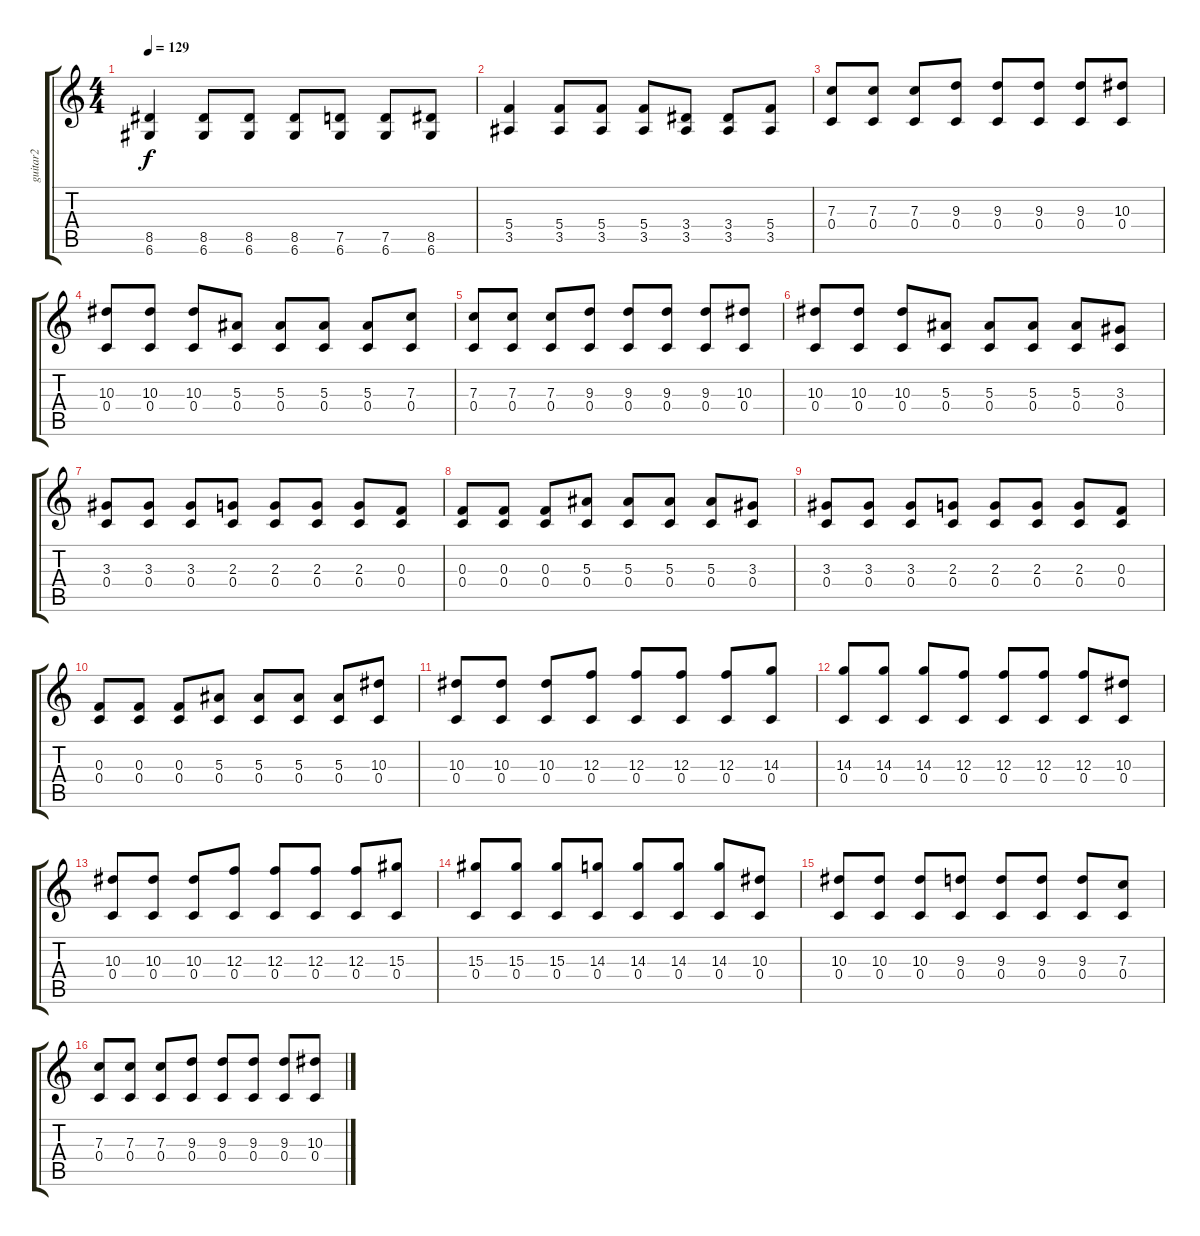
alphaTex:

\track ("guitar2" "guitar2") {instrument overdrivenguitar}
\staff {score tabs}
\tuning (D4 A3 F3 C3 G2 D2) {hide}
\ts (4 4)
\tempo 129
\clef g2
\ks c
(8.5 6.6).4{dy f} (8.5 6.6).8 (8.5 6.6).8 (8.5 6.6).8 (7.5 6.6).8 (7.5 6.6).8 (8.5 6.6).8 |
(5.4 3.5).4 (5.4 3.5).8 (5.4 3.5).8 (5.4 3.5).8 (3.4 3.5).8 (3.4 3.5).8 (5.4 3.5).8 |
(7.3 0.4).8{volume 10} (7.3 0.4).8 (7.3 0.4).8 (9.3 0.4).8 (9.3 0.4).8 (9.3 0.4).8 (9.3 0.4).8 (10.3 0.4).8 |
(10.3 0.4).8 (10.3 0.4).8 (10.3 0.4).8 (5.3 0.4).8 (5.3 0.4).8 (5.3 0.4).8 (5.3 0.4).8 (7.3 0.4).8 |
(7.3 0.4).8 (7.3 0.4).8 (7.3 0.4).8 (9.3 0.4).8 (9.3 0.4).8 (9.3 0.4).8 (9.3 0.4).8 (10.3 0.4).8 |
(10.3 0.4).8 (10.3 0.4).8 (10.3 0.4).8 (5.3 0.4).8 (5.3 0.4).8 (5.3 0.4).8 (5.3 0.4).8 (3.3 0.4).8 |
(3.3 0.4).8 (3.3 0.4).8 (3.3 0.4).8 (2.3 0.4).8 (2.3 0.4).8 (2.3 0.4).8 (2.3 0.4).8 (0.3 0.4).8 |
(0.3 0.4).8 (0.3 0.4).8 (0.3 0.4).8 (5.3 0.4).8 (5.3 0.4).8 (5.3 0.4).8 (5.3 0.4).8 (3.3 0.4).8 |
(3.3 0.4).8 (3.3 0.4).8 (3.3 0.4).8 (2.3 0.4).8 (2.3 0.4).8 (2.3 0.4).8 (2.3 0.4).8 (0.3 0.4).8 |
(0.3 0.4).8 (0.3 0.4).8 (0.3 0.4).8 (5.3 0.4).8 (5.3 0.4).8 (5.3 0.4).8 (5.3 0.4).8 (10.3 0.4).8 |
(10.3 0.4).8 (10.3 0.4).8 (10.3 0.4).8 (12.3 0.4).8 (12.3 0.4).8 (12.3 0.4).8 (12.3 0.4).8 (14.3 0.4).8 |
(14.3 0.4).8 (14.3 0.4).8 (14.3 0.4).8 (12.3 0.4).8 (12.3 0.4).8 (12.3 0.4).8 (12.3 0.4).8 (10.3 0.4).8 |
(10.3 0.4).8 (10.3 0.4).8 (10.3 0.4).8 (12.3 0.4).8 (12.3 0.4).8 (12.3 0.4).8 (12.3 0.4).8 (15.3 0.4).8 |
(15.3 0.4).8 (15.3 0.4).8 (15.3 0.4).8 (14.3 0.4).8 (14.3 0.4).8 (14.3 0.4).8 (14.3 0.4).8 (10.3 0.4).8 |
(10.3 0.4).8 (10.3 0.4).8 (10.3 0.4).8 (9.3 0.4).8 (9.3 0.4).8 (9.3 0.4).8 (9.3 0.4).8 (7.3 0.4).8 |
(7.3 0.4).8 (7.3 0.4).8 (7.3 0.4).8 (9.3 0.4).8 (9.3 0.4).8 (9.3 0.4).8 (9.3 0.4).8 (10.3 0.4).8
